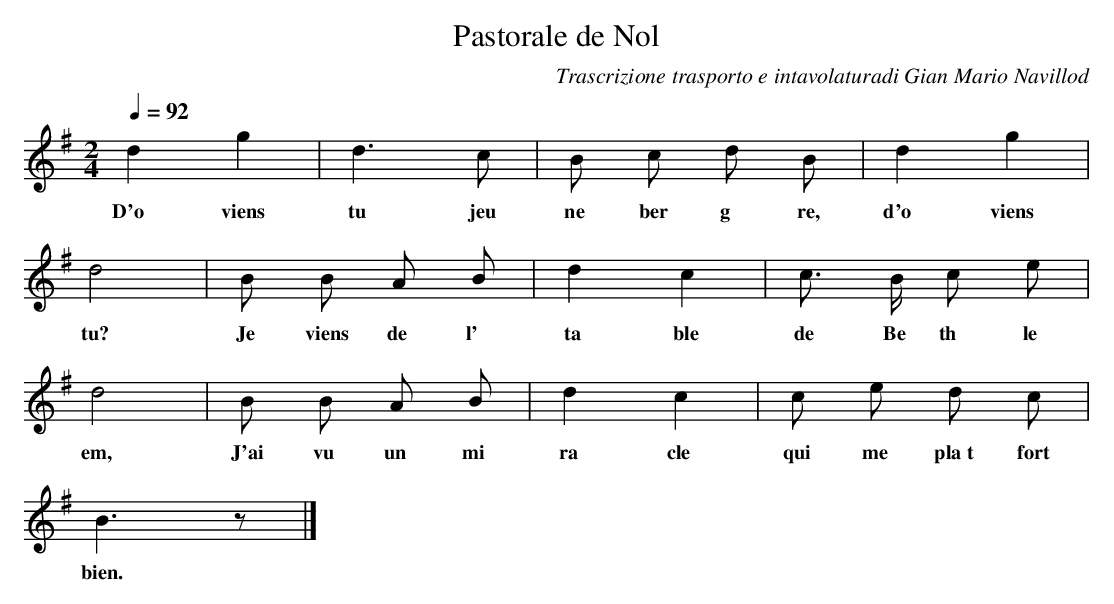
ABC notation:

X:1     %Music
T:Pastorale de Nol     %Tune name
C:Trascrizione trasporto e intavolaturadi Gian Mario Navillod     %Tune composer
Q:1/4=92     %Tempo
V:1     %
     %!STAVE 0 '' @
     %!INSTR 'Piano' 0 7500 @
M:2/4     %Meter
L:1/16     %
K:G
d4 g4 |d6 c2 |B2 c2 d2 B2 |d4 g4 |
w:D'o viens tu jeu ne ber g re, d'o viens
d8 |B2 B2 A2 B2 |d4 c4 |c3 B c2 e2 |
w:tu? Je viens de l' ta ble de Be th le
d8 |B2 B2 A2 B2 |d4 c4 |c2 e2 d2 c2 |
w:em, J'ai vu un mi ra cle qui me plat fort
B6 z2 |]
w:bien.
     %End of file
